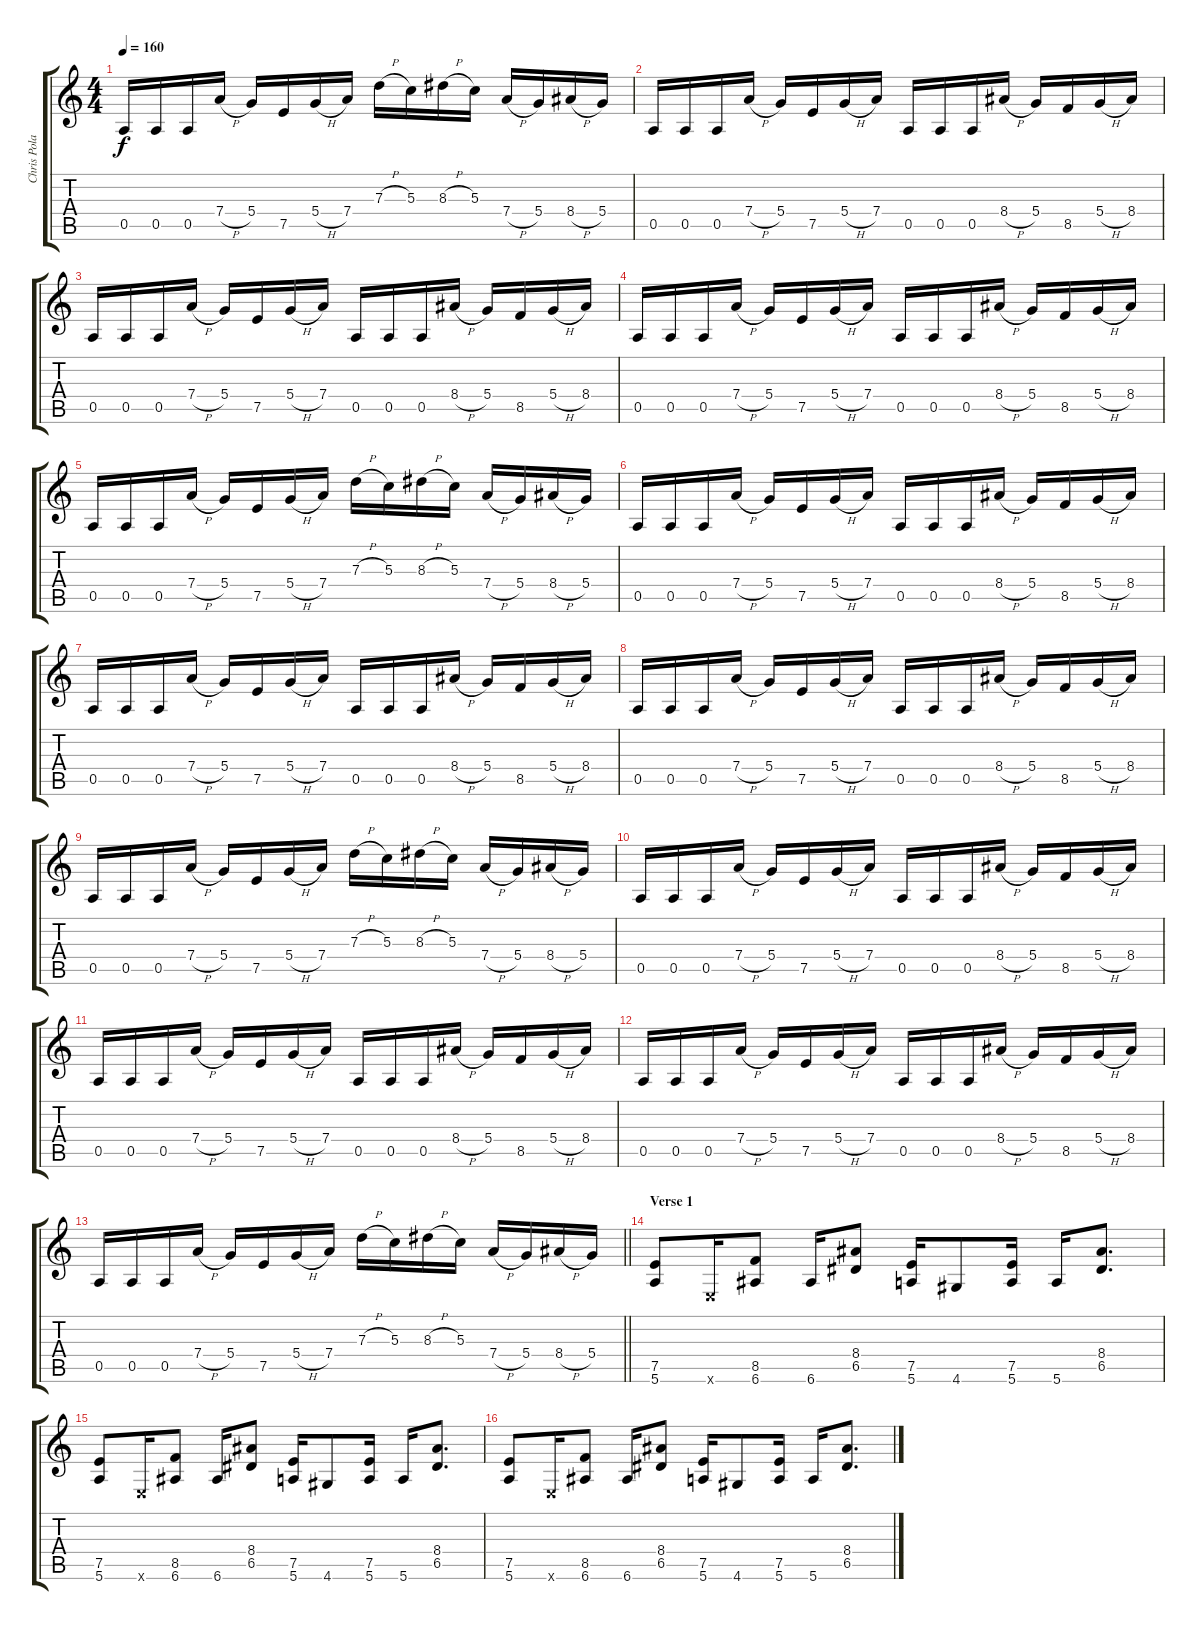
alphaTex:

\track ("Chris Poland" "Chris Pola") {instrument distortionguitar}
\staff {score tabs}
\tuning (E4 B3 G3 D3 A2 E2) {hide}
\ts (4 4)
\tempo 160
\clef g2
\ks c
0.5.16{dy f} 0.5.16 0.5.16 7.4{h}.16 5.4.16 7.5.16 5.4{h}.16 7.4.16 7.3{h}.16 5.3.16 8.3{h}.16 5.3.16 7.4{h}.16 5.4.16 8.4{h}.16 5.4.16 |
0.5.16 0.5.16 0.5.16 7.4{h}.16 5.4.16 7.5.16 5.4{h}.16 7.4.16 0.5.16 0.5.16 0.5.16 8.4{h}.16 5.4.16 8.5.16 5.4{h}.16 8.4.16 |
0.5.16 0.5.16 0.5.16 7.4{h}.16 5.4.16 7.5.16 5.4{h}.16 7.4.16 0.5.16 0.5.16 0.5.16 8.4{h}.16 5.4.16 8.5.16 5.4{h}.16 8.4.16 |
0.5.16 0.5.16 0.5.16 7.4{h}.16 5.4.16 7.5.16 5.4{h}.16 7.4.16 0.5.16 0.5.16 0.5.16 8.4{h}.16 5.4.16 8.5.16 5.4{h}.16 8.4.16 |
0.5.16 0.5.16 0.5.16 7.4{h}.16 5.4.16 7.5.16 5.4{h}.16 7.4.16 7.3{h}.16 5.3.16 8.3{h}.16 5.3.16 7.4{h}.16 5.4.16 8.4{h}.16 5.4.16 |
0.5.16 0.5.16 0.5.16 7.4{h}.16 5.4.16 7.5.16 5.4{h}.16 7.4.16 0.5.16 0.5.16 0.5.16 8.4{h}.16 5.4.16 8.5.16 5.4{h}.16 8.4.16 |
0.5.16 0.5.16 0.5.16 7.4{h}.16 5.4.16 7.5.16 5.4{h}.16 7.4.16 0.5.16 0.5.16 0.5.16 8.4{h}.16 5.4.16 8.5.16 5.4{h}.16 8.4.16 |
0.5.16 0.5.16 0.5.16 7.4{h}.16 5.4.16 7.5.16 5.4{h}.16 7.4.16 0.5.16 0.5.16 0.5.16 8.4{h}.16 5.4.16 8.5.16 5.4{h}.16 8.4.16 |
0.5.16 0.5.16 0.5.16 7.4{h}.16 5.4.16 7.5.16 5.4{h}.16 7.4.16 7.3{h}.16 5.3.16 8.3{h}.16 5.3.16 7.4{h}.16 5.4.16 8.4{h}.16 5.4.16 |
0.5.16 0.5.16 0.5.16 7.4{h}.16 5.4.16 7.5.16 5.4{h}.16 7.4.16 0.5.16 0.5.16 0.5.16 8.4{h}.16 5.4.16 8.5.16 5.4{h}.16 8.4.16 |
0.5.16 0.5.16 0.5.16 7.4{h}.16 5.4.16 7.5.16 5.4{h}.16 7.4.16 0.5.16 0.5.16 0.5.16 8.4{h}.16 5.4.16 8.5.16 5.4{h}.16 8.4.16 |
0.5.16 0.5.16 0.5.16 7.4{h}.16 5.4.16 7.5.16 5.4{h}.16 7.4.16 0.5.16 0.5.16 0.5.16 8.4{h}.16 5.4.16 8.5.16 5.4{h}.16 8.4.16 |
\barLineRight lightlight
0.5.16 0.5.16 0.5.16 7.4{h}.16 5.4.16 7.5.16 5.4{h}.16 7.4.16 7.3{h}.16 5.3.16 8.3{h}.16 5.3.16 7.4{h}.16 5.4.16 8.4{h}.16 5.4.16 |
\section ("" "Verse 1")
(7.5 5.6).8 0.6{x}.16 (8.5 6.6).8 6.6.16 (8.4 6.5).8 (7.5 5.6).16 4.6.8 (7.5 5.6).16 5.6.16 (8.4 6.5).8{d} |
(7.5 5.6).8 0.6{x}.16 (8.5 6.6).8 6.6.16 (8.4 6.5).8 (7.5 5.6).16 4.6.8 (7.5 5.6).16 5.6.16 (8.4 6.5).8{d} |
(7.5 5.6).8 0.6{x}.16 (8.5 6.6).8 6.6.16 (8.4 6.5).8 (7.5 5.6).16 4.6.8 (7.5 5.6).16 5.6.16 (8.4 6.5).8{d}
